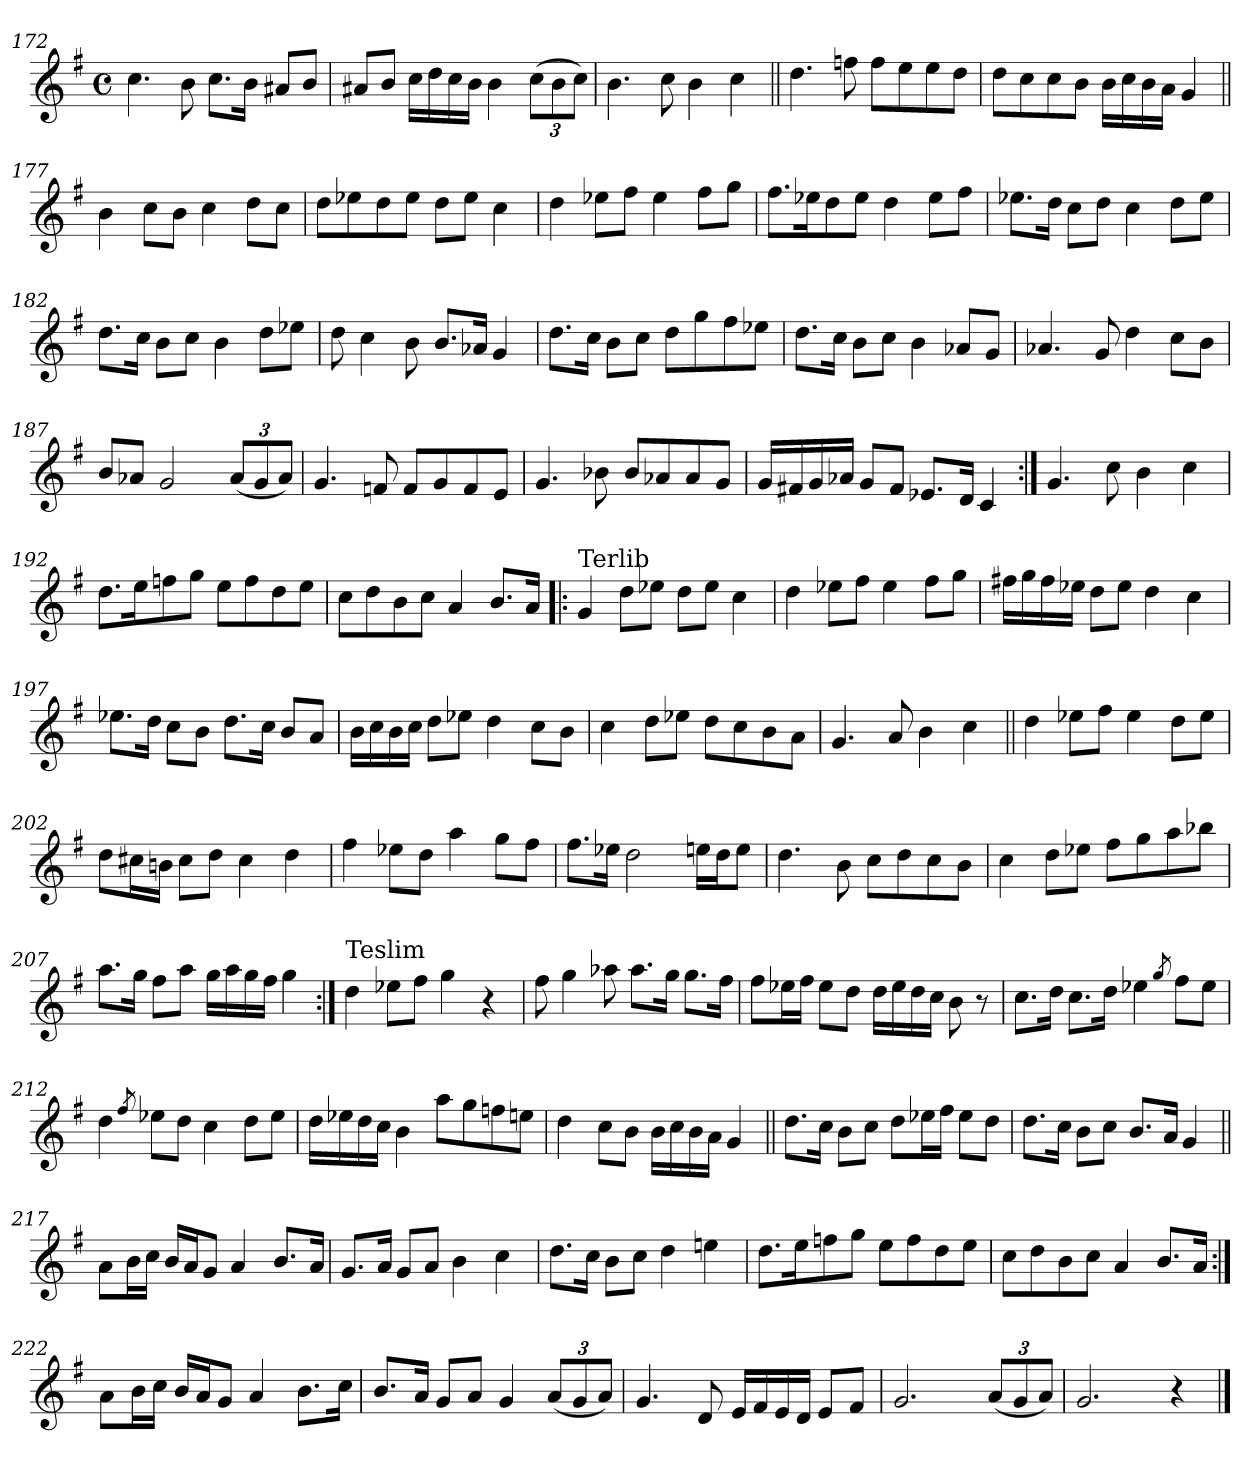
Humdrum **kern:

**kern
*part1
*staff1
*clefG2
*k[f#]
*G:
*M4/4
*met(c)
=172
4.cc\
8b\
8.cc\L
16b\Jk
8a#X/L
8b/J
=173
8a#X/L
8b/J
16cc\LL
16dd\
16cc\
16b\JJ
4b\
*Xbrackettup
(>12cc\L
12b\
12cc\J)
=174
4.b\
8cc\
4b\
4cc\
!!LO:LB:g=z
=175||
4.dd\
8ffn\
8ff\L
8ee\
8ee\
8dd\J
=176
8dd\L
8cc\
8cc\
8b\J
16b\LL
16cc\
16b\
16a\JJ
4g/
=177||
4b\
8cc\L
8b\J
4cc\
8dd\L
8cc\J
=178
8dd\L
8ee-X\
8dd\
8ee-\J
8dd\L
8ee-\J
4cc\
=179
4dd\
8ee-X\L
8ff#\J
4ee-\
8ff#\L
8gg\J
!!LO:LB:g=z
=180
8.ff#\L
16ee-X\K
8dd\
8ee-\J
4dd\
8ee-\L
8ff#\J
=181
8.ee-X\L
16dd\Jk
8cc\L
8dd\J
4cc\
8dd\L
8ee-\J
=182
8.dd\L
16cc\Jk
8b\L
8cc\J
4b\
8dd\L
8ee-X\J
=183
8dd\
4cc\
8b\
8.b/L
16a-X/Jk
4g/
!!LO:LB:g=z
=184
8.dd\L
16cc\Jk
8b\L
8cc\J
8dd\L
8gg\
8ff#\
8ee-X\J
=185
8.dd\L
16cc\Jk
8b\L
8cc\J
4b\
8a-X/L
8g/J
=186
4.a-X/
8g/
4dd\
8cc\L
8b\J
=187
8b/L
8a-X/J
2g/
(<12a-/L
12g/
12a-/J)
=188
4.g/
8fn/
8f/L
8g/
8f/
8e/J
!!LO:LB:g=z
=189
4.g/
8b-X\
8b-/L
8a-X/
8a-/
8g/J
=190
16g/LL
16f#X/
16g/
16a-X/JJ
8g/L
8f#/J
8.e-X/L
16d/Jk
4c/
=191:|!
4.g/
8cc\
4b\
4cc\
=192
8.dd\L
16ee\K
8ffn\
8gg\J
8ee\L
8ff\
8dd\
8ee\J
!!LO:LB:g=z
=193
8cc\L
8dd\
8b\
8cc\J
4a/
8.b/L
16a/Jk
=194!|:
!LO:TX:a:t=Terlib
4g/
8dd\L
8ee-X\J
8dd\L
8ee-\J
4cc\
=195
4dd\
8ee-X\L
8ff#\J
4ee-\
8ff#\L
8gg\J
=196
16ff#X\LL
16gg\
16ff#\
16ee-X\JJ
8dd\L
8ee-\J
4dd\
4cc\
!!LO:LB:g=z
=197
8.ee-X\L
16dd\Jk
8cc\L
8b\J
8.dd\L
16cc\Jk
8b/L
8a/J
=198
16b\LL
16cc\
16b\
16cc\JJ
8dd\L
8ee-X\J
4dd\
8cc\L
8b\J
=199
4cc\
8dd\L
8ee-X\J
8dd\L
8cc\
8b\
8a\J
=200
4.g/
8a/
4b\
4cc\
=201||
4dd\
8ee-X\L
8ff#\J
4ee-\
8dd\L
8ee-\J
!!LO:LB:g=z
=202
8dd\L
16cc#X\L
16bn\JJ
8cc#\L
8dd\J
4cc#\
4dd\
=203
4ff#\
8ee-X\L
8dd\J
4aa\
8gg\L
8ff#\J
=204
8.ff#\L
16ee-X\Jk
2dd\
16een\LL
16dd\J
8ee\J
=205
4.dd\
8b\
8cc\L
8dd\
8cc\
8b\J
=206
4cc\
8dd\L
8ee-X\J
8ff#\L
8gg\
8aa\
8bb-X\J
!!LO:LB:g=z
=207
8.aa\L
16gg\Jk
8ff#\L
8aa\J
16gg\LL
16aa\
16gg\
16ff#\JJ
4gg\
=208:|!
!LO:TX:a:t=Teslim
4dd\
8ee-X\L
8ff#\J
4gg\
4r
=209
8ff#\
4gg\
8aa-X\
8.aa-\L
16gg\Jk
8.gg\L
16ff#\Jk
=210
8ff#\L
16ee-X\L
16ff#\JJ
8ee-\L
8dd\J
16dd\LL
16ee-\
16dd\
16cc\JJ
8b\
8r
!!LO:PB:g=z
=211
8.cc\L
16dd\Jk
8.cc\L
16dd\Jk
4ee-X\
8qgg/
8ff#\L
8ee-\J
=212
4dd\
8qff#/
8ee-X\L
8dd\J
4cc\
8dd\L
8ee-\J
=213
16dd\LL
16ee-X\
16dd\
16cc\JJ
4b\
8aa\L
8gg\
8ffn\
8een\J
=214
4dd\
8cc\L
8b\J
16b\LL
16cc\
16b\
16a\JJ
4g/
!!LO:LB:g=z
=215||
8.dd\L
16cc\Jk
8b\L
8cc\J
8dd\L
16ee-X\L
16ff#\JJ
8ee-\L
8dd\J
=216
8.dd\L
16cc\Jk
8b\L
8cc\J
8.b/L
16a/Jk
4g/
=217||
8a\L
16b\L
16cc\JJ
16b/LL
16a/J
8g/J
4a/
8.b/L
16a/Jk
=218
8.g/L
16a/Jk
8g/L
8a/J
4b\
4cc\
!!LO:LB:g=z
=219
8.dd\L
16cc\Jk
8b\L
8cc\J
4dd\
4een\
=220
8.dd\L
16ee\K
8ffn\
8gg\J
8ee\L
8ff\
8dd\
8ee\J
=221
8cc\L
8dd\
8b\
8cc\J
4a/
8.b/L
16a/Jk
=222:|!
8a\L
16b\L
16cc\JJ
16b/LL
16a/J
8g/J
4a/
8.b\L
16cc\Jk
!!LO:LB:g=z
=223
8.b/L
16a/Jk
8g/L
8a/J
4g/
(<12a/L
12g/
12a/J)
=224
4.g/
8d/
16e/LL
16f#/
16e/
16d/JJ
8e/L
8f#/J
=225
2.g/
(<12a/L
12g/
12a/J)
=226
2.g/
4r
==
*-
